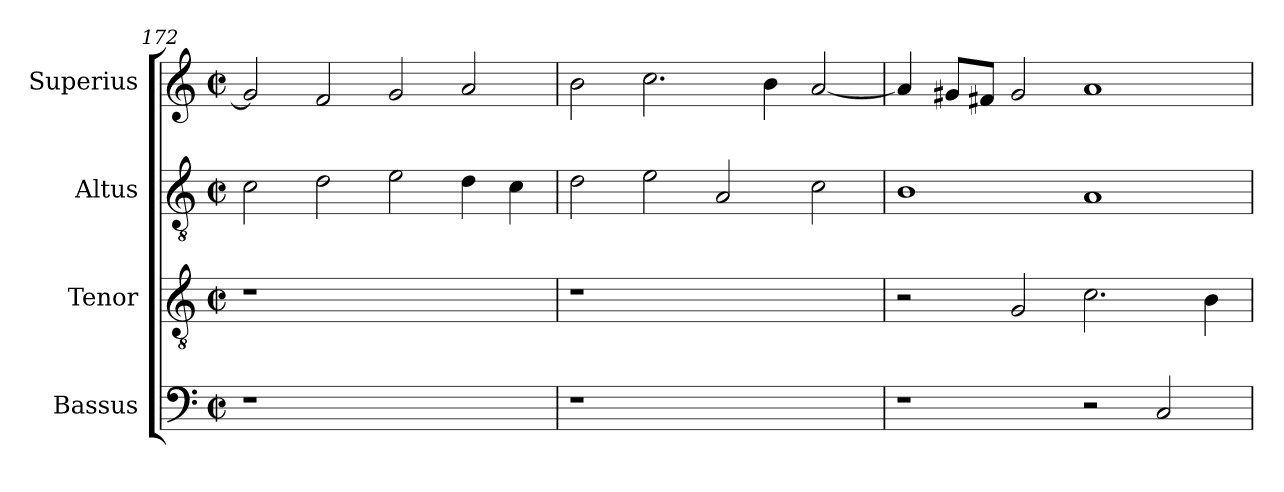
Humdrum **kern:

**kern	**kern	**kern	**kern
*part4	*part3	*part2	*part1
*staff4	*staff3	*staff2	*staff1
*I"Bassus	*I"Tenor	*I"Altus	*I"Superius
*I'B.	*I'T.	*	*I'S.
*clefF4	*clefGv2	*clefGv2	*clefG2
*	*ITrd7c12	*ITrd7c12	*
*k[]	*k[]	*k[]	*k[]
*C:	*C:	*C:	*C:
*M2/2	*M2/2	*M2/2	*M2/2
*met(c|)	*met(c|)	*met(c|)	*met(c|)
=172	=172	=172	=172
!LO:N:vis=1	!LO:N:vis=1	!	!
1r	1r	2Ci\	2gi/]
.	.	2Di\	2fi/
1ryy	1ryy	2Ei\	2gi/
.	.	4Di\	2ai/
.	.	4Ci\	.
=173	=173	=173	=173
!LO:N:vis=1	!LO:N:vis=1	!	!
1r	1r	2Di\	2bi\
.	.	2Ei\	2.cci\
1ryy	1ryy	2AAi/	.
.	.	.	4bi\
.	.	2Ci\	[<2ai/
!!LO:LB:g=z
=174	=174	=174	=174
1r	2r	1BBi	4ai/]
.	.	.	8g#Xi/L
.	.	.	8f#Xi/J
.	2GGi/	.	2g#i/
2r	2.Ci\	1AAi	1ai
2Ci/	.	.	.
.	4BBi\	.	.
=	=	=	=
*-	*-	*-	*-
